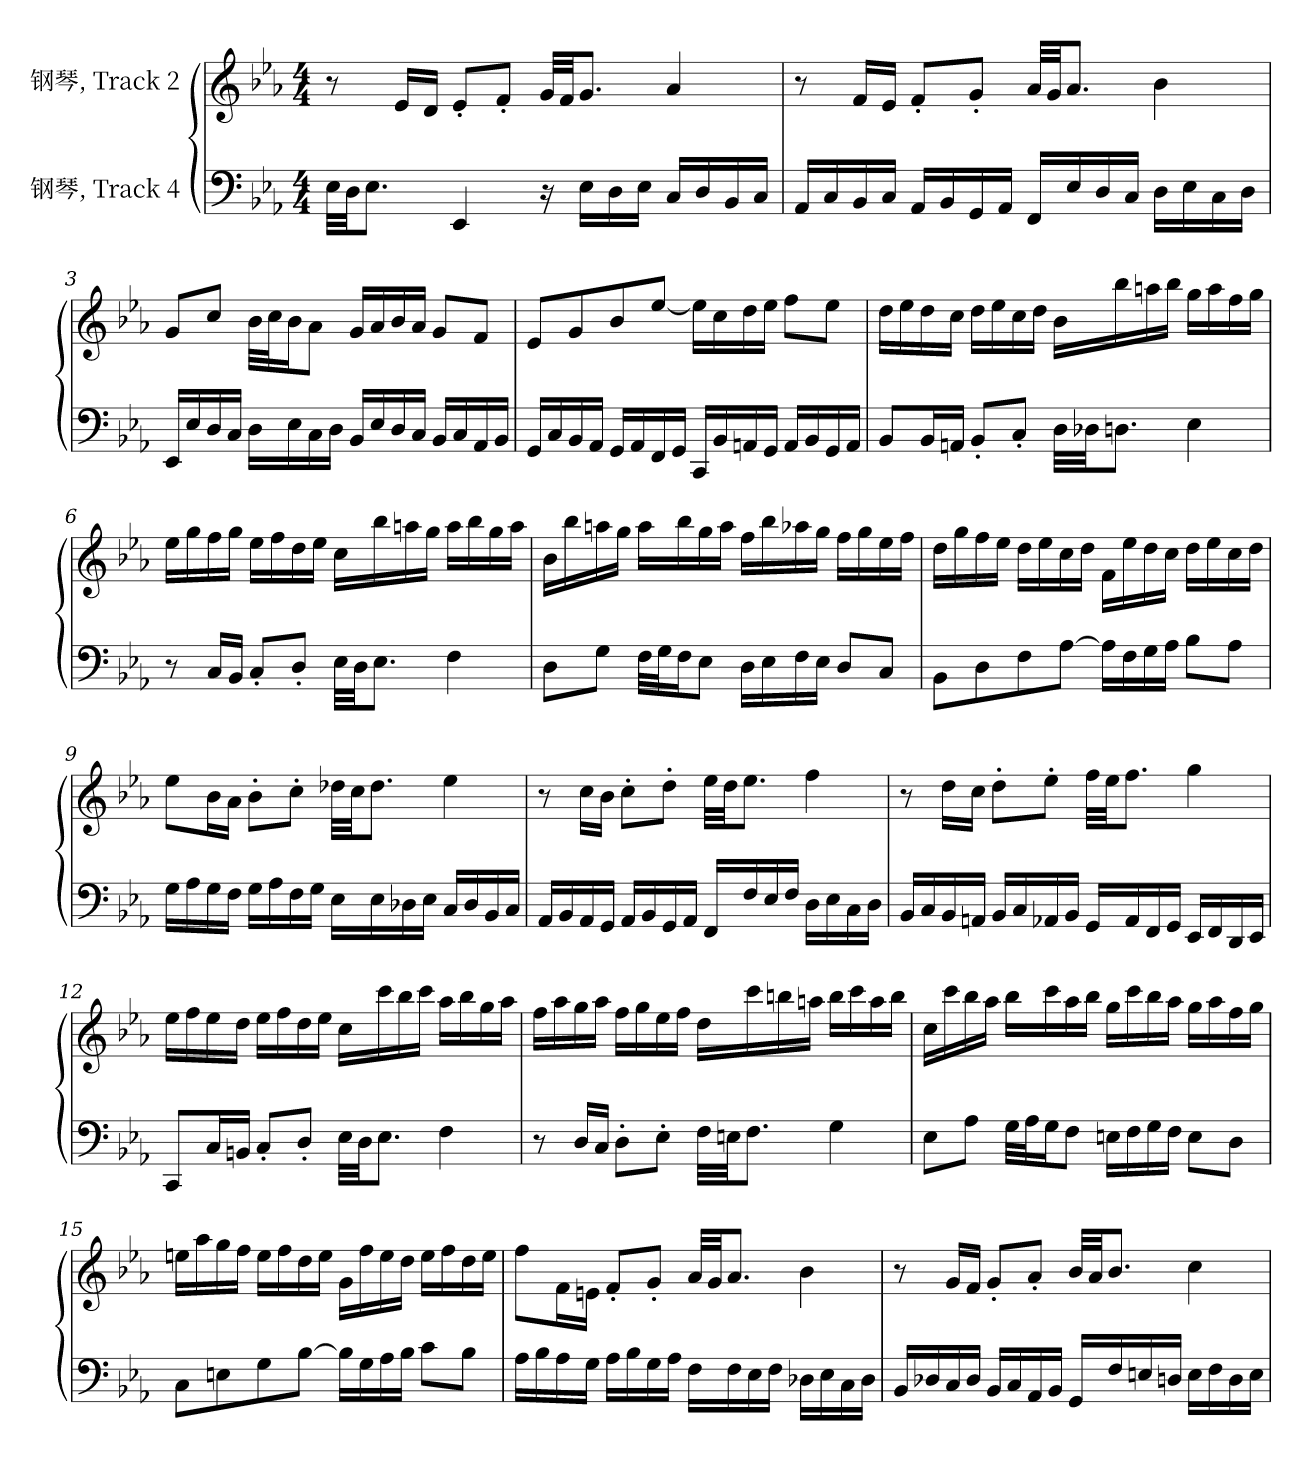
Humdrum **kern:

**kern	**kern
*part2	*part1
*staff2	*staff1
*I"钢琴, Track 4	*I"钢琴, Track 2
*clefF4	*clefG2
*k[b-e-a-]	*k[b-e-a-]
*M4/4	*M4/4
*MM70	*MM70
=1	=1
32E-\LLL	8r
32D\JJ	.
8.E-\J	.
.	16e-/LL
.	16d/JJ
4EE-/	8e-'/L
.	8f'/J
16r	32g/LLL
.	32f/JJ
16E-\LL	8.g/J
16D\	.
16E-\JJ	.
16C/LL	4a-/
16D/	.
16BB-/	.
16C/JJ	.
=2	=2
16AA-/LL	8r
16C/	.
16BB-/	16f/LL
16C/JJ	16e-/JJ
16AA-/LL	8f'/L
16BB-/	.
16GG/	8g'/J
16AA-/JJ	.
16FF/LL	32a-/LLL
.	32g/JJ
16E-/	8.a-/J
16D/	.
16C/JJ	.
16D\LL	4b-\
16E-\	.
16C\	.
16D\JJ	.
!!LO:LB:g=z
=3	=3
16EE-/LL	8g/L
16E-/	.
16D/	8cc/J
16C/JJ	.
16D\LL	32b-\LLL
.	32cc\J
16E-\	16b-\J
16C\	8a-\J
16D\JJ	.
16BB-/LL	16g/LL
16E-/	16a-/
16D/	16b-/
16C/JJ	16a-/JJ
16BB-/LL	8g/L
16C/	.
16AA-/	8f/J
16BB-/JJ	.
=4	=4
16GG/LL	8e-/L
16C/	.
16BB-/	8g/
16AA-/JJ	.
16GG/LL	8b-/
16AA-/	.
16FF/	[8ee-/J
16GG/JJ	.
16CC/LL	16ee-\LL]
16BB-/	16cc\
16AAn/	16dd\
16GG/JJ	16ee-\JJ
16AA/LL	8ff\L
16BB-/	.
16GG/	8ee-\J
16AA/JJ	.
!!LO:LB:g=z
=5	=5
8BB-/L	16dd\LL
.	16ee-\
16BB-/L	16dd\
16AAn/JJ	16cc\JJ
8BB-'/L	16dd\LL
.	16ee-\
8C'/J	16cc\
.	16dd\JJ
32D\LLL	16b-\LL
32D-X\JJ	.
8.Dn\J	16bb-\
.	16aan\
.	16bb-\JJ
4E-\	16gg\LL
.	16aa\
.	16ff\
.	16gg\JJ
=6	=6
8r	16ee-\LL
.	16gg\
16C/LL	16ff\
16BB-/JJ	16gg\JJ
8C'/L	16ee-\LL
.	16ff\
8D'/J	16dd\
.	16ee-\JJ
32E-\LLL	16cc\LL
32D\JJ	.
8.E-\J	16bb-\
.	16aan\
.	16gg\JJ
4F\	16aa\LL
.	16bb-\
.	16gg\
.	16aa\JJ
!!LO:LB:g=z
=7	=7
8D\L	16b-\LL
.	16bb-\
8G\J	16aan\
.	16gg\JJ
32F\LLL	16aa\LL
32G\J	.
16F\J	16bb-\
8E-\J	16gg\
.	16aa\JJ
16D\LL	16ff\LL
16E-\	16bb-\
16F\	16aa-X\
16E-\JJ	16gg\JJ
8D/L	16ff\LL
.	16gg\
8C/J	16ee-\
.	16ff\JJ
=8	=8
8BB-\L	16dd\LL
.	16gg\
8D\	16ff\
.	16ee-\JJ
8F\	16dd\LL
.	16ee-\
[8A-\J	16cc\
.	16dd\JJ
16A-\LL]	16f\LL
16F\	16ee-\
16G\	16dd\
16A-\JJ	16cc\JJ
8B-\L	16dd\LL
.	16ee-\
8A-\J	16cc\
.	16dd\JJ
!!LO:LB:g=z
=9	=9
16G\LL	8ee-\L
16A-\	.
16G\	16b-\L
16F\JJ	16a-\JJ
16G\LL	8b-'\L
16A-\	.
16F\	8cc'\J
16G\JJ	.
16E-\LL	32dd-X\LLL
.	32cc\JJ
16E-\	8.dd-\J
16D-X\	.
16E-\JJ	.
16C/LL	4ee-\
16D-/	.
16BB-/	.
16C/JJ	.
=10	=10
16AA-/LL	8r
16BB-/	.
16AA-/	16cc\LL
16GG/JJ	16b-\JJ
16AA-/LL	8cc'\L
16BB-/	.
16GG/	8dd'\J
16AA-/JJ	.
16FF/LL	32ee-\LLL
.	32dd\JJ
16F/	8.ee-\J
16E-/	.
16F/JJ	.
16D\LL	4ff\
16E-\	.
16C\	.
16D\JJ	.
!!LO:LB:g=z
=11	=11
16BB-/LL	8r
16C/	.
16BB-/	16dd\LL
16AAn/JJ	16cc\JJ
16BB-/LL	8dd'\L
16C/	.
16AA-X/	8ee-'\J
16BB-/JJ	.
16GG/LL	32ff\LLL
.	32ee-\JJ
16AA-/	8.ff\J
16FF/	.
16GG/JJ	.
16EE-/LL	4gg\
16FF/	.
16DD/	.
16EE-/JJ	.
=12	=12
8CC/L	16ee-\LL
.	16ff\
16C/L	16ee-\
16BBn/JJ	16dd\JJ
8C'/L	16ee-\LL
.	16ff\
8D'/J	16dd\
.	16ee-\JJ
32E-\LLL	16cc\LL
32D\JJ	.
8.E-\J	16ccc\
.	16bb-\
.	16ccc\JJ
4F\	16aa-\LL
.	16bb-\
.	16gg\
.	16aa-\JJ
!!LO:PB:g=z
=13	=13
8r	16ff\LL
.	16aa-\
16D/LL	16gg\
16C/JJ	16aa-\JJ
8D'\L	16ff\LL
.	16gg\
8E-'\J	16ee-\
.	16ff\JJ
32F\LLL	16dd\LL
32En\JJ	.
8.F\J	16ccc\
.	16bbn\
.	16aan\JJ
4G\	16bb\LL
.	16ccc\
.	16aa\
.	16bb\JJ
=14	=14
8E-\L	16cc\LL
.	16ccc\
8A-\J	16bb-\
.	16aa-\JJ
32G\LLL	16bb-\LL
32A-\J	.
16G\J	16ccc\
8F\J	16aa-\
.	16bb-\JJ
16En\LL	16gg\LL
16F\	16ccc\
16G\	16bb-\
16F\JJ	16aa-\JJ
8E\L	16gg\LL
.	16aa-\
8D\J	16ff\
.	16gg\JJ
!!LO:LB:g=z
=15	=15
8C\L	16een\LL
.	16aa-\
8En\	16gg\
.	16ff\JJ
8G\	16ee\LL
.	16ff\
[8B-\J	16dd\
.	16ee\JJ
16B-\LL]	16g\LL
16G\	16ff\
16A-\	16ee\
16B-\JJ	16dd\JJ
8c\L	16ee\LL
.	16ff\
8B-\J	16dd\
.	16ee\JJ
=16	=16
16A-\LL	8ff\L
16B-\	.
16A-\	16f\L
16G\JJ	16en\JJ
16A-\LL	8f'/L
16B-\	.
16G\	8g'/J
16A-\JJ	.
16F\LL	32a-/LLL
.	32g/JJ
16F\	8.a-/J
16E-\	.
16F\JJ	.
16D-X\LL	4b-\
16E-\	.
16C\	.
16D-\JJ	.
!!LO:LB:g=z
=17	=17
16BB-/LL	8r
16D-X/	.
16C/	16g/LL
16D-/JJ	16f/JJ
16BB-/LL	8g'/L
16C/	.
16AA-/	8a-'/J
16BB-/JJ	.
16GG/LL	32b-/LLL
.	32a-/JJ
16F/	8.b-/J
16En/	.
16Dn/JJ	.
16E\LL	4cc\
16F\	.
16D\	.
16E\JJ	.
=	=
*-	*-
